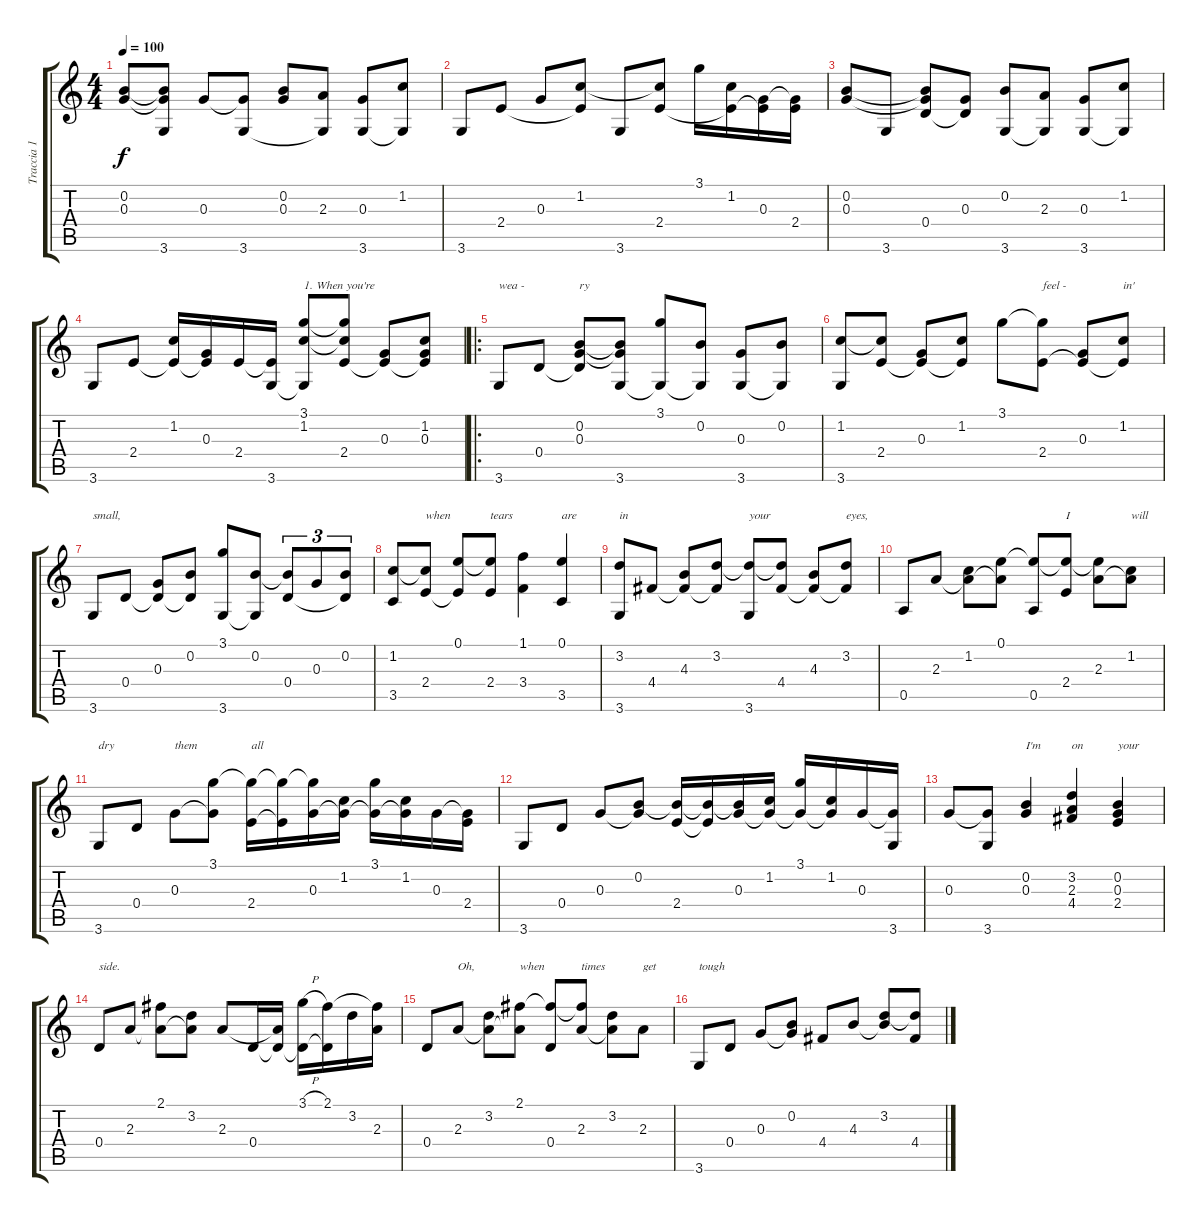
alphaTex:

\track ("Traccia 1" "Traccia 1") {instrument acousticguitarnylon}
\staff {score tabs}
\tuning (E4 B3 G3 D3 A2 E2) {hide}
\ts (4 4)
\tempo 100
\clef g2
\ks c
(0.2 0.3).8{dy f instrument acousticguitarnylon} (0.2{t} 0.3{t} 3.6).8 0.3.8 (0.3{t} 3.6).8 (0.2 0.3).8 (2.3 3.6{t}).8 (0.3 3.6).8 (1.2 3.6{t}).8 |
3.6.8 2.4.8 0.3.8 (1.2 2.4{t}).8 3.6.8 (1.2{t} 2.4).8 3.1.16 (1.2 2.4{t}).16 (0.3 2.4{t}).16 (0.3{t} 2.4).16 |
(0.2 0.3).8 3.6.8 (0.2{t} 0.3{t} 0.4).8 (0.3 0.4{t}).8 (0.2 3.6).8 (2.3 3.6{t}).8 (0.3 3.6).8 (1.2 3.6{t}).8 |
3.6.8 2.4.8 (1.2 2.4{t}).16 (0.3 2.4{t}).16 2.4.16 (2.4{t} 3.6).16 (3.1 1.2 3.6{t}).8{txt "1. When you're"} (3.1{t} 1.2{t} 2.4).8 (0.3 2.4{t}).8 (1.2 0.3 2.4{t}).8 |
\ro
3.6.8{txt "wea -"} 0.4.8 (0.2 0.3 0.4{t}).8{txt "ry"} (0.2{t} 0.3{t} 3.6).8 (3.1 3.6{t}).8 (0.2 3.6{t}).8 (0.3 3.6).8 (0.2 3.6{t}).8 |
(1.2 3.6).8 (1.2{t} 2.4).8 (0.3 2.4{t}).8 (1.2 2.4{t}).8 3.1.8 (3.1{t} 2.4).8{txt "feel -"} (0.3 2.4{t}).8 (1.2 2.4{t}).8{txt "in'"} |
3.6.8{txt "small,"} 0.4.8 (0.3 0.4{t}).8 (0.2 0.4{t}).8 (3.1 3.6).8 (0.2 3.6{t}).8 (0.2{t} 0.4).8{tu (3 2)} 0.3.8{tu (3 2)} (0.2 0.4{t}).8{tu (3 2)} |
(1.2 3.5).8 (1.2{t} 2.4).8{txt "when"} (0.1 2.4{t}).8 (0.1{t} 2.4).8{txt "tears"} (1.1 3.4).4 (0.1 3.5).4{txt "are"} |
(3.2 3.6).8{txt "in"} 4.4.8 (4.3 4.4{t}).8 (3.2 4.4{t}).8 (3.2{t} 3.6).8{txt "your"} (3.2{t} 4.4).8 (4.3 4.4{t}).8 (3.2 4.4{t}).8{txt "eyes,"} |
0.5.8 2.3.8 (1.2 2.3{t}).8 (0.1 2.3{t}).8 (0.1{t} 0.5).8 (0.1{t} 2.4).8{txt "I"} (0.1{t} 2.3).8 (1.2 2.3{t}).8{txt "will"} |
3.6.8{txt "dry"} 0.4.8 0.3.8{txt "them"} (3.1 0.3{t}).8 (3.1{t} 2.4).16{txt "all"} (3.1{t} 2.4{t}).16 (3.1{t} 0.3).16 (1.2 0.3{t}).16 (3.1 0.3{t}).16 (1.2 0.3{t}).16 0.3.16 (0.3{t} 2.4).16 |
3.6.8 0.4.8 0.3.8 (0.2 0.3{t}).8 (0.2{t} 2.4).16 (0.2{t} 2.4{t}).16 (0.2{t} 0.3).16 (1.2 0.3{t}).16 (3.1 0.3{t}).16 (1.2 0.3{t}).16 0.3.16 (0.3{t} 3.6).16 |
0.3.8 (0.3{t} 3.6).8 (0.2 0.3).4{txt "I'm"} (3.2 2.3 4.4).4{txt "on"} (0.2 0.3 2.4).4{txt "your"} |
0.4.8{txt "side."} 2.3.8 (2.1 2.3{t}).8 (3.2 2.3{t}).8 2.3.8 0.4.16 (2.3{t} 0.4{t}).16 (3.1{h} 0.4{t}).16 (2.1 0.4{t}).16 3.2.16 (2.1{t} 2.3).16 |
0.4.8 2.3.8{txt "Oh,"} (3.2 2.3{t}).8 (2.1 2.3{t}).8{txt "when"} (2.1{t} 0.4).8 (2.1{t} 2.3).8{txt "times"} (3.2 2.3{t}).8 2.3.8{txt "get"} |
3.6.8{txt "tough"} 0.4.8 0.3.8 (0.2 0.3{t}).8 4.4.8 4.3.8 (3.2 4.3{t}).8 (3.2{t} 4.4).8
